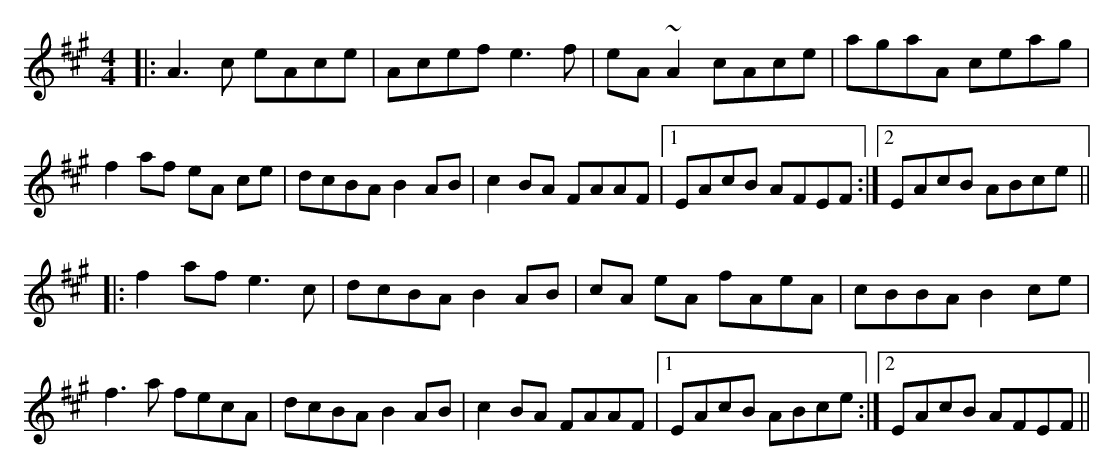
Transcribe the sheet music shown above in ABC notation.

X:1
M:4/4
K:A
|:A3c eAce|Acef e3f|eA~A2 cAce|agaA ceag|
f2af eA ce|dcBA B2AB|c2BA FAAF|1 EAcB AFEF:|2 EAcB ABce||
|:f2af e3c|dcBA B2AB|cA eA fAeA|cBBA B2ce|
f3a fecA|dcBA B2AB|c2BA FAAF|1 EAcB ABce:|2 EAcB AFEF||
